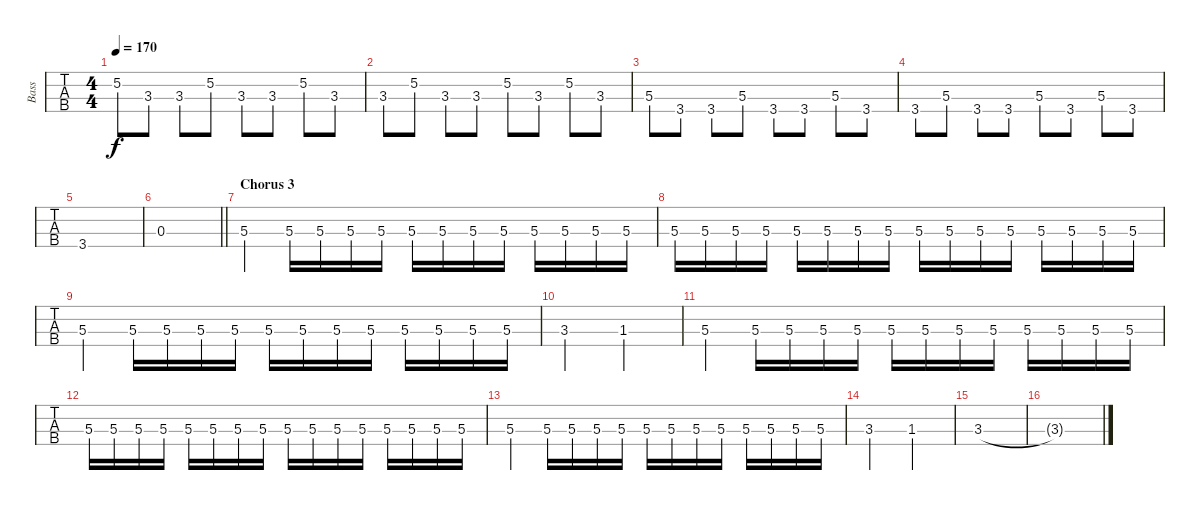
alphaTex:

\track ("Bass" "Bass") {instrument electricbassfinger}
\staff {tabs}
\tuning (Gb2 Db2 Ab1 Eb1) {hide}
\ts (4 4)
\tempo 170
\clef f4
\ks c
5.2.8{dy f} 3.3.8 3.3.8 5.2.8 3.3.8 3.3.8 5.2.8 3.3.8 |
3.3.8 5.2.8 3.3.8 3.3.8 5.2.8 3.3.8 5.2.8 3.3.8 |
5.3.8 3.4.8 3.4.8 5.3.8 3.4.8 3.4.8 5.3.8 3.4.8 |
3.4.8 5.3.8 3.4.8 3.4.8 5.3.8 3.4.8 5.3.8 3.4.8 |
3.4.1 |
\barLineRight lightlight
0.3.1 |
\section ("" "Chorus 3")
5.3.4 5.3.16 5.3.16 5.3.16 5.3.16 5.3.16 5.3.16 5.3.16 5.3.16 5.3.16 5.3.16 5.3.16 5.3.16 |
5.3.16 5.3.16 5.3.16 5.3.16 5.3.16 5.3.16 5.3.16 5.3.16 5.3.16 5.3.16 5.3.16 5.3.16 5.3.16 5.3.16 5.3.16 5.3.16 |
5.3.4 5.3.16 5.3.16 5.3.16 5.3.16 5.3.16 5.3.16 5.3.16 5.3.16 5.3.16 5.3.16 5.3.16 5.3.16 |
3.3.2 1.3.2 |
5.3.4 5.3.16 5.3.16 5.3.16 5.3.16 5.3.16 5.3.16 5.3.16 5.3.16 5.3.16 5.3.16 5.3.16 5.3.16 |
5.3.16 5.3.16 5.3.16 5.3.16 5.3.16 5.3.16 5.3.16 5.3.16 5.3.16 5.3.16 5.3.16 5.3.16 5.3.16 5.3.16 5.3.16 5.3.16 |
5.3.4 5.3.16 5.3.16 5.3.16 5.3.16 5.3.16 5.3.16 5.3.16 5.3.16 5.3.16 5.3.16 5.3.16 5.3.16 |
3.3.2 1.3.2 |
3.3.1 |
3.3{t}.1
